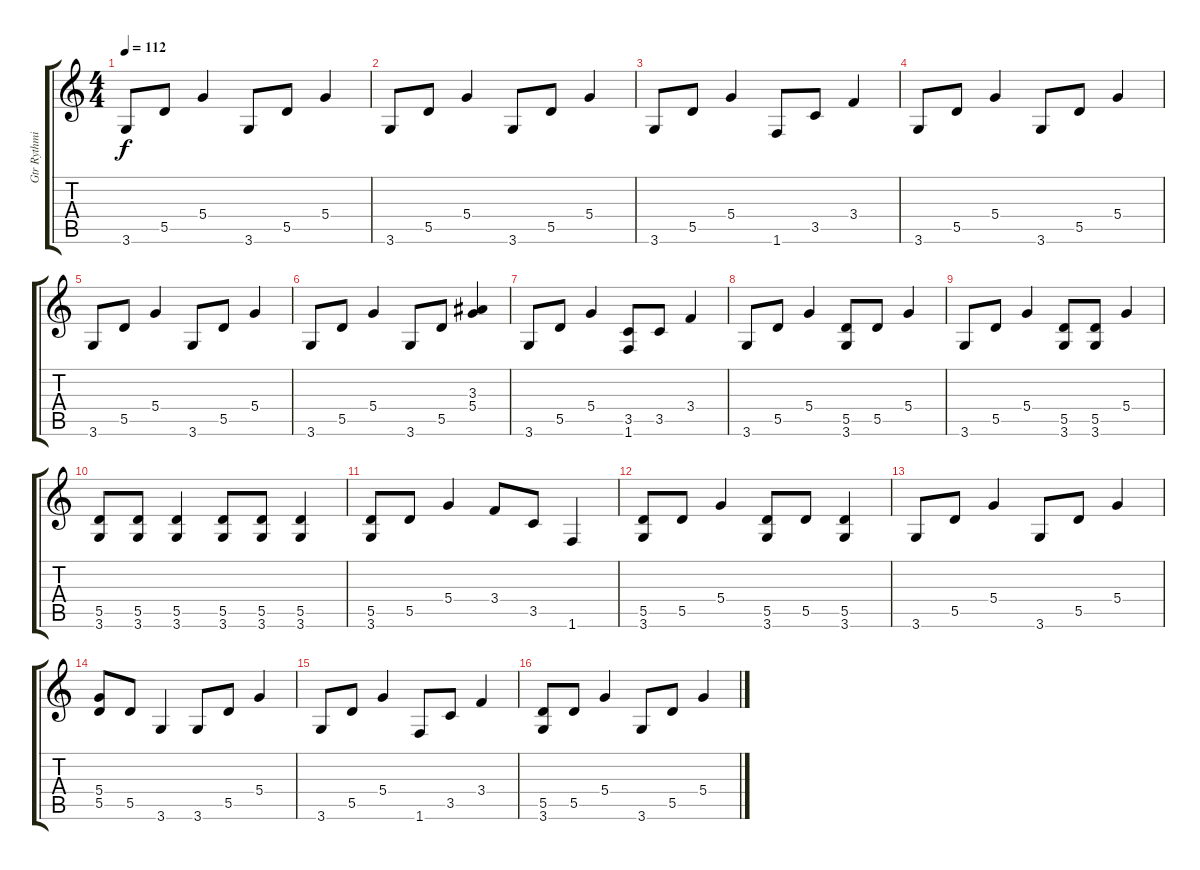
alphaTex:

\track ("Gtr Rythmique" "Gtr Rythmi") {instrument distortionguitar}
\staff {score tabs}
\tuning (E4 B3 G3 D3 A2 E2) {hide}
\ts (4 4)
\tempo 112
\clef g2
\ks c
3.6.8{dy f} 5.5.8 5.4.4 3.6.8 5.5.8 5.4.4 |
3.6.8 5.5.8 5.4.4 3.6.8 5.5.8 5.4.4 |
3.6.8 5.5.8 5.4.4 1.6.8 3.5.8 3.4.4 |
3.6.8 5.5.8 5.4.4 3.6.8 5.5.8 5.4.4 |
3.6.8 5.5.8 5.4.4 3.6.8 5.5.8 5.4.4 |
3.6.8 5.5.8 5.4.4 3.6.8 5.5.8 (3.3 5.4).4 |
3.6.8 5.5.8 5.4.4 (3.5 1.6).8 3.5.8 3.4.4 |
3.6.8 5.5.8 5.4.4 (5.5 3.6).8 5.5.8 5.4.4 |
3.6.8 5.5.8 5.4.4 (5.5 3.6).8 (5.5 3.6).8 5.4.4 |
(5.5 3.6).8 (5.5 3.6).8 (5.5 3.6).4 (5.5 3.6).8 (5.5 3.6).8 (5.5 3.6).4 |
(5.5 3.6).8 5.5.8 5.4.4 3.4.8 3.5.8 1.6.4 |
(5.5 3.6).8 5.5.8 5.4.4 (5.5 3.6).8 5.5.8 (5.5 3.6).4 |
3.6.8 5.5.8 5.4.4 3.6.8 5.5.8 5.4.4 |
(5.4 5.5).8 5.5.8 3.6.4 3.6.8 5.5.8 5.4.4 |
3.6.8 5.5.8 5.4.4 1.6.8 3.5.8 3.4.4 |
(5.5 3.6).8 5.5.8 5.4.4 3.6.8 5.5.8 5.4.4
